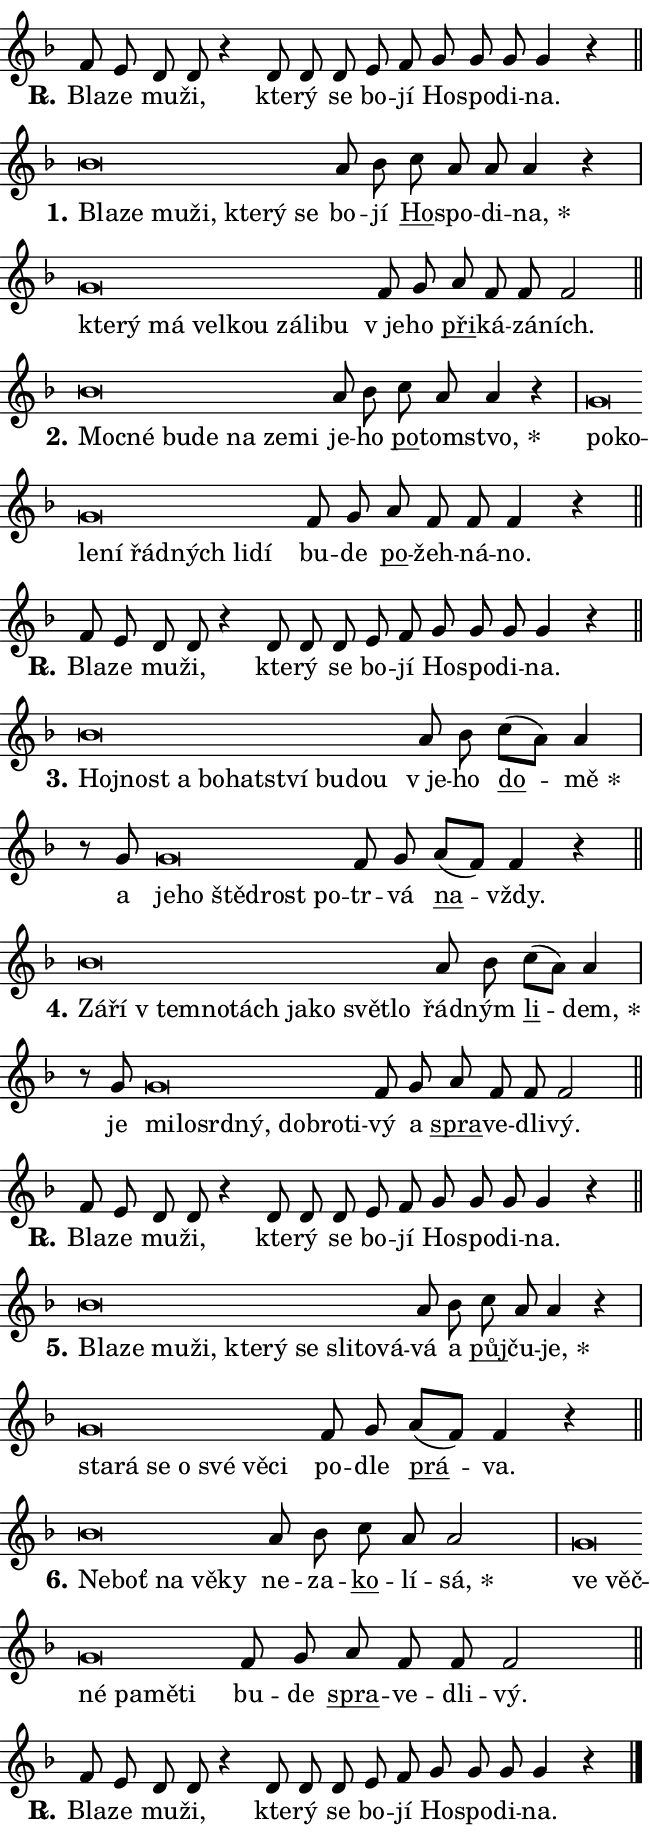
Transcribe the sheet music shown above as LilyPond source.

\version "2.24.0"
\header { tagline = "" }
\paper {
  indent = 0\cm
  top-margin = 0\cm
  right-margin = 0.13\cm % to fit lyric hyphens
  bottom-margin = 0\cm
  left-margin = 0\cm
  paper-width = 11\cm
  page-breaking = #ly:one-page-breaking
  system-system-spacing.basic-distance = #11
  score-system-spacing.basic-distance = #11
  ragged-last = ##f
}


%% Author: Thomas Morley
%% https://lists.gnu.org/archive/html/lilypond-user/2020-05/msg00002.html
#(define (line-position grob)
"Returns position of @var[grob} in current system:
   @code{'start}, if at first time-step
   @code{'end}, if at last time-step
   @code{'middle} otherwise
"
  (let* ((col (ly:item-get-column grob))
         (ln (ly:grob-object col 'left-neighbor))
         (rn (ly:grob-object col 'right-neighbor))
         (col-to-check-left (if (ly:grob? ln) ln col))
         (col-to-check-right (if (ly:grob? rn) rn col))
         (break-dir-left
           (and
             (ly:grob-property col-to-check-left 'non-musical #f)
             (ly:item-break-dir col-to-check-left)))
         (break-dir-right
           (and
             (ly:grob-property col-to-check-right 'non-musical #f)
             (ly:item-break-dir col-to-check-right))))
        (cond ((eqv? 1 break-dir-left) 'start)
              ((eqv? -1 break-dir-right) 'end)
              (else 'middle))))

#(define (tranparent-at-line-position vctor)
  (lambda (grob)
  "Relying on @code{line-position} select the relevant enry from @var{vctor}.
Used to determine transparency,"
    (case (line-position grob)
      ((end) (not (vector-ref vctor 0)))
      ((middle) (not (vector-ref vctor 1)))
      ((start) (not (vector-ref vctor 2))))))

noteHeadBreakVisibility =
#(define-music-function (break-visibility)(vector?)
"Makes @code{NoteHead}s transparent relying on @var{break-visibility}"
#{
  \override NoteHead.transparent =
    #(tranparent-at-line-position break-visibility)
#})

#(define delete-ledgers-for-transparent-note-heads
  (lambda (grob)
    "Reads whether a @code{NoteHead} is transparent.
If so this @code{NoteHead} is removed from @code{'note-heads} from
@var{grob}, which is supposed to be @code{LedgerLineSpanner}.
As a result ledgers are not printed for this @code{NoteHead}"
    (let* ((nhds-array (ly:grob-object grob 'note-heads))
           (nhds-list
             (if (ly:grob-array? nhds-array)
                 (ly:grob-array->list nhds-array)
                 '()))
           ;; Relies on the transparent-property being done before
           ;; Staff.LedgerLineSpanner.after-line-breaking is executed.
           ;; This is fragile ...
           (to-keep
             (remove
               (lambda (nhd)
                 (ly:grob-property nhd 'transparent #f))
               nhds-list)))
      ;; TODO find a better method to iterate over grob-arrays, similiar
      ;; to filter/remove etc for lists
      ;; For now rebuilt from scratch
      (set! (ly:grob-object grob 'note-heads)  '())
      (for-each
        (lambda (nhd)
          (ly:pointer-group-interface::add-grob grob 'note-heads nhd))
        to-keep))))

squashNotes = {
  \override NoteHead.X-extent = #'(-0.2 . 0.2)
  \override NoteHead.Y-extent = #'(-0.75 . 0)
  \override NoteHead.stencil =
    #(lambda (grob)
       (let ((pos (ly:grob-property grob 'staff-position)))
         (begin
           (if (< pos -7) (display "ERROR: Lower brevis then expected\n") (display ""))
           (if (<= pos -6) ly:text-interface::print ly:note-head::print))))
}
unSquashNotes = {
  \revert NoteHead.X-extent
  \revert NoteHead.Y-extent
  \revert NoteHead.stencil
}

hideNotes = \noteHeadBreakVisibility #begin-of-line-visible
unHideNotes = \noteHeadBreakVisibility #all-visible

% work-around for resetting accidentals
% https://lilypond.org/doc/v2.23/Documentation/notation/displaying-rhythms#unmetered-music
cadenzaMeasure = {
  \cadenzaOff
  \partial 1024 s1024
  \cadenzaOn
}

#(define-markup-command (accent layout props text) (markup?)
  "Underline accented syllable"
  (interpret-markup layout props
    #{\markup \override #'(offset . 4.3) \underline { #text }#}))

responsum = \markup \concat {
  "R" \hspace #-1.05 \path #0.1 #'((moveto 0 0.07) (lineto 0.9 0.8)) \hspace #0.05 "."
}

spaceSize = #0.6828661417322834 % exact space size for TeX Gyre Schola

\layout {
  \context {
    \Staff
    \remove "Time_signature_engraver"
    \override LedgerLineSpanner.after-line-breaking = #delete-ledgers-for-transparent-note-heads
  }
  \context {
    \Lyrics {
      \override LyricSpace.minimum-distance = \spaceSize
      \override LyricText.font-name = #"TeX Gyre Schola"
      \override LyricText.font-size = 1
      \override StanzaNumber.font-name = #"TeX Gyre Schola Bold"
      \override StanzaNumber.font-size = 1
    }
  }
  \context {
    \Score 
    \override NoteHead.text =
      #(lambda (grob) 
        (let ((pos (ly:grob-property grob 'staff-position)))
          #{\markup {
            \combine
              \halign #-0.55 \raise #(if (= pos -6) 0 0.5) \override #'(thickness . 2) \draw-line #'(3.2 . 0)
              \musicglyph "noteheads.sM1"
          }#}))
  }
}

% magnetic-lyrics.ily
%
%   written by
%     Jean Abou Samra <jean@abou-samra.fr>
%     Werner Lemberg <wl@gnu.org>
%
%   adapted by
%     Jiri Hon <jiri.hon@gmail.com>
%
% Version 2022-Apr-15

% https://www.mail-archive.com/lilypond-user@gnu.org/msg149350.html

#(define (Left_hyphen_pointer_engraver context)
   "Collect syllable-hyphen-syllable occurrences in lyrics and store
them in properties.  This engraver only looks to the left.  For
example, if the lyrics input is @code{foo -- bar}, it does the
following.

@itemize @bullet
@item
Set the @code{text} property of the @code{LyricHyphen} grob between
@q{foo} and @q{bar} to @code{foo}.

@item
Set the @code{left-hyphen} property of the @code{LyricText} grob with
text @q{foo} to the @code{LyricHyphen} grob between @q{foo} and
@q{bar}.
@end itemize

Use this auxiliary engraver in combination with the
@code{lyric-@/text::@/apply-@/magnetic-@/offset!} hook."
   (let ((hyphen #f)
         (text #f))
     (make-engraver
      (acknowledgers
       ((lyric-syllable-interface engraver grob source-engraver)
        (set! text grob)))
      (end-acknowledgers
       ((lyric-hyphen-interface engraver grob source-engraver)
        ;(when (not (grob::has-interface grob 'lyric-space-interface))
          (set! hyphen grob)));)
      ((stop-translation-timestep engraver)
       (when (and text hyphen)
         (ly:grob-set-object! text 'left-hyphen hyphen))
       (set! text #f)
       (set! hyphen #f)))))

#(define (lyric-text::apply-magnetic-offset! grob)
   "If the space between two syllables is less than the value in
property @code{LyricText@/.details@/.squash-threshold}, move the right
syllable to the left so that it gets concatenated with the left
syllable.

Use this function as a hook for
@code{LyricText@/.after-@/line-@/breaking} if the
@code{Left_@/hyphen_@/pointer_@/engraver} is active."
   (let ((hyphen (ly:grob-object grob 'left-hyphen #f)))
     (when hyphen
       (let ((left-text (ly:spanner-bound hyphen LEFT)))
         (when (grob::has-interface left-text 'lyric-syllable-interface)
           (let* ((common (ly:grob-common-refpoint grob left-text X))
                  (this-x-ext (ly:grob-extent grob common X))
                  (left-x-ext
                   (begin
                     ;; Trigger magnetism for left-text.
                     (ly:grob-property left-text 'after-line-breaking)
                     (ly:grob-extent left-text common X)))
                  ;; `delta` is the gap width between two syllables.
                  (delta (- (interval-start this-x-ext)
                            (interval-end left-x-ext)))
                  (details (ly:grob-property grob 'details))
                  (threshold (assoc-get 'squash-threshold details 0.2)))
             (when (< delta threshold)
               (let* (;; We have to manipulate the input text so that
                      ;; ligatures crossing syllable boundaries are not
                      ;; disabled.  For languages based on the Latin
                      ;; script this is essentially a beautification.
                      ;; However, for non-Western scripts it can be a
                      ;; necessity.
                      (lt (ly:grob-property left-text 'text))
                      (rt (ly:grob-property grob 'text))
                      (is-space (grob::has-interface hyphen 'lyric-space-interface))
                      (space (if is-space " " ""))
                      (extra-delta (if is-space spaceSize 0))
                      ;; Append new syllable.
                      (ltrt-space (if (and (string? lt) (string? rt))
                                (string-append lt space rt)
                                (make-concat-markup (list lt space rt))))
                      ;; Right-align `ltrt` to the right side.
                      (ltrt-space-markup (grob-interpret-markup
                               grob
                               (make-translate-markup
                                (cons (interval-length this-x-ext) 0)
                                (make-right-align-markup ltrt-space)))))
                 (begin
                   ;; Don't print `left-text`.
                   (ly:grob-set-property! left-text 'stencil #f)
                   ;; Set text and stencil (which holds all collected
                   ;; syllables so far) and shift it to the left.
                   (ly:grob-set-property! grob 'text ltrt-space)
                   (ly:grob-set-property! grob 'stencil ltrt-space-markup)
                   (ly:grob-translate-axis! grob (- (- delta extra-delta)) X))))))))))


#(define (lyric-hyphen::displace-bounds-first grob)
   ;; Make very sure this callback isn't triggered too early.
   (let ((left (ly:spanner-bound grob LEFT))
         (right (ly:spanner-bound grob RIGHT)))
     (ly:grob-property left 'after-line-breaking)
     (ly:grob-property right 'after-line-breaking)
     (ly:lyric-hyphen::print grob)))

squashThreshold = #0.4

\layout {
  \context {
    \Lyrics
    \consists #Left_hyphen_pointer_engraver
    \override LyricText.after-line-breaking =
      #lyric-text::apply-magnetic-offset!
    \override LyricHyphen.stencil = #lyric-hyphen::displace-bounds-first
    \override LyricText.details.squash-threshold = \squashThreshold
    \override LyricHyphen.minimum-distance = 0
    \override LyricHyphen.minimum-length = \squashThreshold
  }
}

squashText = \override LyricText.details.squash-threshold = 9999
unSquashText = \override LyricText.details.squash-threshold = \squashThreshold

leftText = \override LyricText.self-alignment-X = #LEFT
unLeftText = \revert LyricText.self-alignment-X

starOffset = #(lambda (grob) 
                (let ((x_offset (ly:self-alignment-interface::aligned-on-x-parent grob)))
                  (if (= x_offset 0) 0 (+ x_offset 1.2))))

star = #(define-music-function (syllable)(string?)
"Append star separator at the end of a syllable"
#{
  \once \override LyricText.X-offset = #starOffset
  \lyricmode { \markup {
    #syllable
    \override #'((font-name . "TeX Gyre Schola Bold")) \hspace #0.2 \lower #0.65 \larger "*"
  } }
#})

starAccent = #(define-music-function (syllable)(string?)
"Append star separator at the end of a syllable and make accent"
#{
  \once \override LyricText.X-offset = #starOffset
  \lyricmode { \markup {
    \accent #syllable
    \override #'((font-name . "TeX Gyre Schola Bold")) \hspace #0.2 \lower #0.65 \larger "*"
  } }
#})

breath = #(define-music-function (syllable)(string?)
"Append breathing indicator at the end of a syllable"
#{
  \lyricmode { \markup { #syllable "+" } }
#})

optionalBreath = #(define-music-function (syllable)(string?)
"Append optional breathing indicator at the end of a syllable"
#{
  \lyricmode { \markup { #syllable "(+)" } }
#})


\score {
    <<
        \new Voice = "melody" { \cadenzaOn \key f \major \relative { f'8 e d d r4 \bar "" d8 d d \bar "" e f \bar "" g g g g4 r \cadenzaMeasure \bar "||" \break } }
        \new Lyrics \lyricsto "melody" { \lyricmode { \set stanza = \responsum
Bla -- ze mu -- ži, kte -- rý se bo -- jí Ho -- spo -- di -- na. } }
    >>
    \layout {}
}

\score {
    <<
        \new Voice = "melody" { \cadenzaOn \key f \major \relative { \squashNotes bes'\breve*1/16 \hideNotes \breve*1/16 \bar "" \breve*1/16 \bar "" \breve*1/16 \bar "" \breve*1/16 \bar "" \breve*1/16 \breve*1/16 \bar "" \unHideNotes \unSquashNotes a8 bes \bar "" c a a a4 r \cadenzaMeasure \bar "|" \squashNotes g\breve*1/16 \hideNotes \breve*1/16 \bar "" \breve*1/16 \bar "" \breve*1/16 \bar "" \breve*1/16 \bar "" \breve*1/16 \bar "" \breve*1/16 \breve*1/16 \bar "" \unHideNotes \unSquashNotes f8 g \bar "" a f f f2 \cadenzaMeasure \bar "||" \break } }
        \new Lyrics \lyricsto "melody" { \lyricmode { \set stanza = "1."
\leftText Bla -- \squashText ze mu -- ži, kte -- rý se \unLeftText \unSquashText bo -- jí \markup \accent Ho -- spo -- di -- \star na, \leftText kte -- \squashText rý má vel -- kou zá -- li -- bu \unLeftText \unSquashText "v je" -- ho \markup \accent při -- ká -- zá -- ních. } }
    >>
    \layout {}
}

\score {
    <<
        \new Voice = "melody" { \cadenzaOn \key f \major \relative { \squashNotes bes'\breve*1/16 \hideNotes \breve*1/16 \bar "" \breve*1/16 \bar "" \breve*1/16 \bar "" \breve*1/16 \bar "" \breve*1/16 \breve*1/16 \bar "" \unHideNotes \unSquashNotes a8 bes \bar "" c a a4 r \cadenzaMeasure \bar "|" \squashNotes g\breve*1/16 \hideNotes \breve*1/16 \bar "" \breve*1/16 \bar "" \breve*1/16 \bar "" \breve*1/16 \bar "" \breve*1/16 \bar "" \breve*1/16 \breve*1/16 \bar "" \unHideNotes \unSquashNotes f8 g \bar "" a f f f4 r \cadenzaMeasure \bar "||" \break } }
        \new Lyrics \lyricsto "melody" { \lyricmode { \set stanza = "2."
\leftText Moc -- \squashText né bu -- de na ze -- mi \unLeftText \unSquashText je -- ho \markup \accent po -- tom -- \star stvo, \leftText po -- \squashText ko -- le -- ní řád -- ných li -- dí \unLeftText \unSquashText bu -- de \markup \accent po -- žeh -- ná -- no. } }
    >>
    \layout {}
}

\score {
    <<
        \new Voice = "melody" { \cadenzaOn \key f \major \relative { f'8 e d d r4 \bar "" d8 d d \bar "" e f \bar "" g g g g4 r \cadenzaMeasure \bar "||" \break } }
        \new Lyrics \lyricsto "melody" { \lyricmode { \set stanza = \responsum
Bla -- ze mu -- ži, kte -- rý se bo -- jí Ho -- spo -- di -- na. } }
    >>
    \layout {}
}

\score {
    <<
        \new Voice = "melody" { \cadenzaOn \key f \major \relative { \squashNotes bes'\breve*1/16 \hideNotes \breve*1/16 \bar "" \breve*1/16 \bar "" \breve*1/16 \bar "" \breve*1/16 \bar "" \breve*1/16 \bar "" \breve*1/16 \breve*1/16 \bar "" \unHideNotes \unSquashNotes a8 bes \bar "" c[( a)] a4 \cadenzaMeasure \bar "|" r8 g8 \squashNotes g\breve*1/16 \hideNotes \breve*1/16 \bar "" \breve*1/16 \bar "" \breve*1/16 \breve*1/16 \bar "" \unHideNotes \unSquashNotes f8 g \bar "" a[( f)] f4 r \cadenzaMeasure \bar "||" \break } }
        \new Lyrics \lyricsto "melody" { \lyricmode { \set stanza = "3."
\leftText Hoj -- \squashText nost a bo -- hat -- ství bu -- dou \unLeftText \unSquashText "v je" -- ho \markup \accent do -- \star mě a \leftText je -- \squashText ho ště -- drost po -- \unLeftText \unSquashText tr -- vá \markup \accent na -- vždy. } }
    >>
    \layout {}
}

\score {
    <<
        \new Voice = "melody" { \cadenzaOn \key f \major \relative { \squashNotes bes'\breve*1/16 \hideNotes \breve*1/16 \bar "" \breve*1/16 \bar "" \breve*1/16 \bar "" \breve*1/16 \bar "" \breve*1/16 \bar "" \breve*1/16 \bar "" \breve*1/16 \breve*1/16 \bar "" \unHideNotes \unSquashNotes a8 bes \bar "" c[( a)] a4 \cadenzaMeasure \bar "|" r8 g8 \squashNotes g\breve*1/16 \hideNotes \breve*1/16 \bar "" \breve*1/16 \bar "" \breve*1/16 \bar "" \breve*1/16 \bar "" \breve*1/16 \breve*1/16 \bar "" \unHideNotes \unSquashNotes f8 g \bar "" a f f f2 \cadenzaMeasure \bar "||" \break } }
        \new Lyrics \lyricsto "melody" { \lyricmode { \set stanza = "4."
\leftText Zá -- \squashText ří "v tem" -- no -- tách ja -- ko svět -- lo \unLeftText \unSquashText řád -- ným \markup \accent li -- \star dem, je \leftText mi -- \squashText lo -- srd -- ný, dob -- ro -- ti -- \unLeftText \unSquashText vý a \markup \accent spra -- ve -- dli -- vý. } }
    >>
    \layout {}
}

\score {
    <<
        \new Voice = "melody" { \cadenzaOn \key f \major \relative { f'8 e d d r4 \bar "" d8 d d \bar "" e f \bar "" g g g g4 r \cadenzaMeasure \bar "||" \break } }
        \new Lyrics \lyricsto "melody" { \lyricmode { \set stanza = \responsum
Bla -- ze mu -- ži, kte -- rý se bo -- jí Ho -- spo -- di -- na. } }
    >>
    \layout {}
}

\score {
    <<
        \new Voice = "melody" { \cadenzaOn \key f \major \relative { \squashNotes bes'\breve*1/16 \hideNotes \breve*1/16 \bar "" \breve*1/16 \bar "" \breve*1/16 \bar "" \breve*1/16 \bar "" \breve*1/16 \bar "" \breve*1/16 \bar "" \breve*1/16 \bar "" \breve*1/16 \breve*1/16 \bar "" \unHideNotes \unSquashNotes a8 bes \bar "" c a a4 r \cadenzaMeasure \bar "|" \squashNotes g\breve*1/16 \hideNotes \breve*1/16 \bar "" \breve*1/16 \bar "" \breve*1/16 \bar "" \breve*1/16 \bar "" \breve*1/16 \breve*1/16 \bar "" \unHideNotes \unSquashNotes f8 g \bar "" a[( f)] f4 r \cadenzaMeasure \bar "||" \break } }
        \new Lyrics \lyricsto "melody" { \lyricmode { \set stanza = "5."
\leftText Bla -- \squashText ze mu -- ži, kte -- rý se sli -- to -- vá -- \unLeftText \unSquashText vá a \markup \accent půj -- ču -- \star je, \leftText sta -- \squashText rá se o své vě -- ci \unLeftText \unSquashText po -- dle \markup \accent prá -- va. } }
    >>
    \layout {}
}

\score {
    <<
        \new Voice = "melody" { \cadenzaOn \key f \major \relative { \squashNotes bes'\breve*1/16 \hideNotes \breve*1/16 \bar "" \breve*1/16 \bar "" \breve*1/16 \breve*1/16 \bar "" \unHideNotes \unSquashNotes a8 bes \bar "" c a a2 \cadenzaMeasure \bar "|" \squashNotes g\breve*1/16 \hideNotes \breve*1/16 \bar "" \breve*1/16 \bar "" \breve*1/16 \bar "" \breve*1/16 \breve*1/16 \bar "" \unHideNotes \unSquashNotes f8 g \bar "" a f f f2 \cadenzaMeasure \bar "||" \break } }
        \new Lyrics \lyricsto "melody" { \lyricmode { \set stanza = "6."
\leftText Ne -- \squashText boť na vě -- ky \unLeftText \unSquashText ne -- za -- \markup \accent ko -- lí -- \star sá, \leftText ve \squashText věč -- né pa -- mě -- ti \unLeftText \unSquashText bu -- de \markup \accent spra -- ve -- dli -- vý. } }
    >>
    \layout {}
}

\score {
    <<
        \new Voice = "melody" { \cadenzaOn \key f \major \relative { f'8 e d d r4 \bar "" d8 d d \bar "" e f \bar "" g g g g4 r \cadenzaMeasure \bar "||" \break } \bar "|." }
        \new Lyrics \lyricsto "melody" { \lyricmode { \set stanza = \responsum
Bla -- ze mu -- ži, kte -- rý se bo -- jí Ho -- spo -- di -- na. } }
    >>
    \layout {}
}
